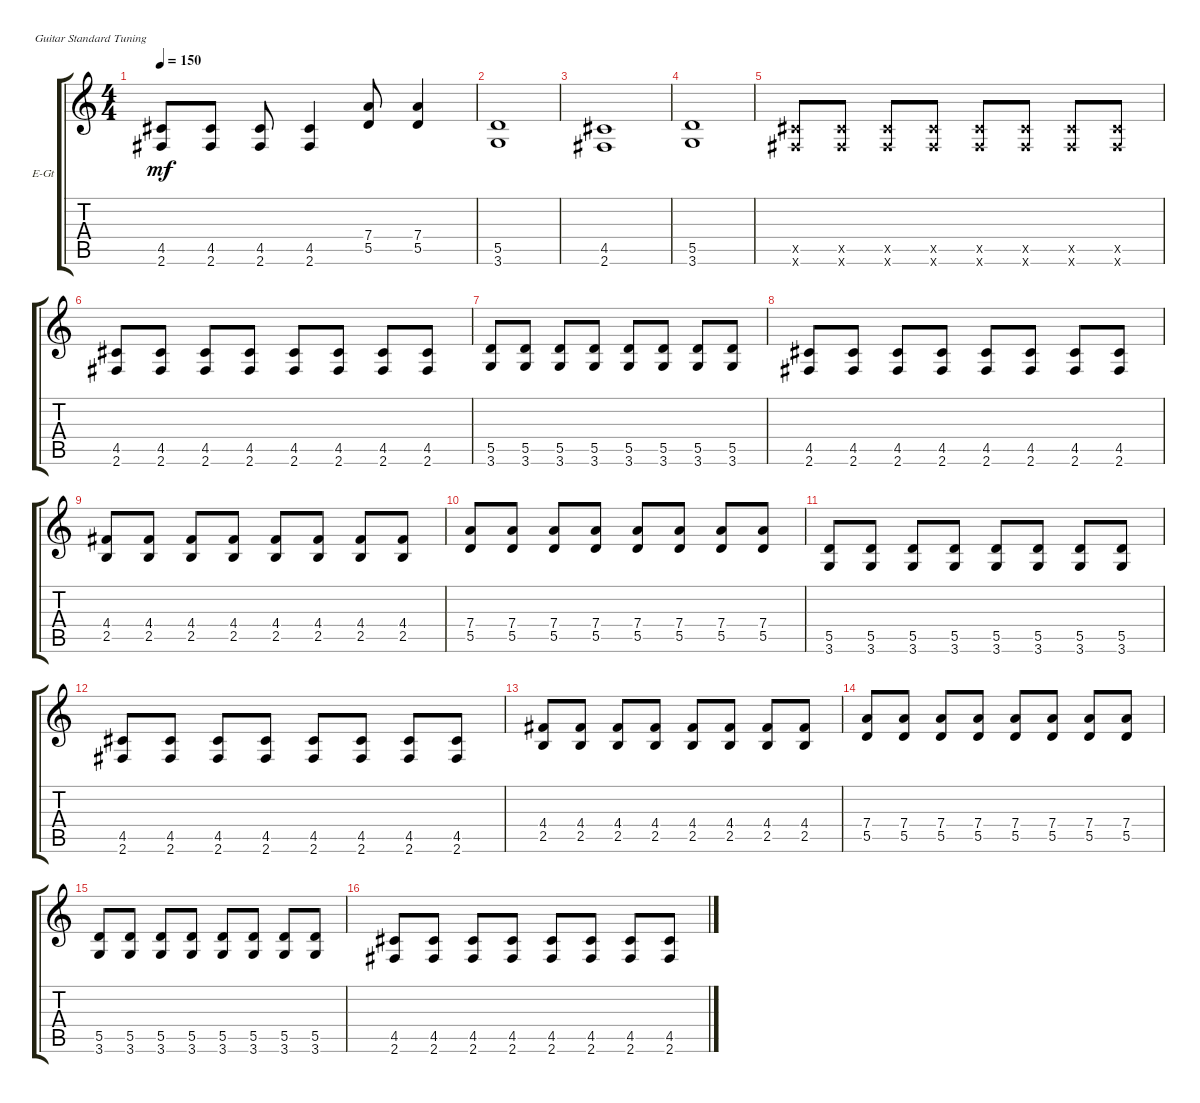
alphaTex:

\defaultSystemsLayout 4
\bracketExtendMode groupsimilarinstruments
\firstSystemTrackNameOrientation horizontal
\otherSystemsTrackNameOrientation horizontal
\track ("Electric Guitar" "E-Gt") {instrument distortionguitar}
\staff {score tabs}
\tuning (E4 B3 G3 D3 A2 E2)
\ts (4 4)
\tempo 150
\clef g2
\ks c
(2.6 4.5).8{dy mf} (2.6 4.5).8 (2.6 4.5).8 (2.6 4.5).4 (5.5 7.4).8 (5.5 7.4).4 |
(3.6 5.5).1 |
(2.6 4.5).1 |
(3.6 5.5).1 |
(2.6{x} 4.5{x}).8 (2.6{x} 4.5{x}).8 (2.6{x} 4.5{x}).8 (2.6{x} 4.5{x}).8 (2.6{x} 4.5{x}).8 (2.6{x} 4.5{x}).8 (2.6{x} 4.5{x}).8 (2.6{x} 4.5{x}).8 |
(2.6 4.5).8 (2.6 4.5).8 (2.6 4.5).8 (2.6 4.5).8 (2.6 4.5).8 (2.6 4.5).8 (2.6 4.5).8 (2.6 4.5).8 |
(3.6 5.5).8 (5.5 3.6).8 (3.6 5.5).8 (5.5 3.6).8 (3.6 5.5).8 (5.5 3.6).8 (3.6 5.5).8 (5.5 3.6).8 |
(2.6 4.5).8 (2.6 4.5).8 (2.6 4.5).8 (2.6 4.5).8 (2.6 4.5).8 (2.6 4.5).8 (2.6 4.5).8 (2.6 4.5).8 |
(2.5 4.4).8 (2.5 4.4).8 (2.5 4.4).8 (2.5 4.4).8 (2.5 4.4).8 (2.5 4.4).8 (2.5 4.4).8 (2.5 4.4).8 |
(5.5 7.4).8 (5.5 7.4).8 (5.5 7.4).8 (5.5 7.4).8 (5.5 7.4).8 (5.5 7.4).8 (5.5 7.4).8 (5.5 7.4).8 |
(3.6 5.5).8 (5.5 3.6).8 (3.6 5.5).8 (5.5 3.6).8 (3.6 5.5).8 (5.5 3.6).8 (3.6 5.5).8 (5.5 3.6).8 |
(2.6 4.5).8 (2.6 4.5).8 (2.6 4.5).8 (2.6 4.5).8 (2.6 4.5).8 (2.6 4.5).8 (2.6 4.5).8 (2.6 4.5).8 |
(2.5 4.4).8 (2.5 4.4).8 (2.5 4.4).8 (2.5 4.4).8 (2.5 4.4).8 (2.5 4.4).8 (2.5 4.4).8 (2.5 4.4).8 |
(5.5 7.4).8 (5.5 7.4).8 (5.5 7.4).8 (5.5 7.4).8 (5.5 7.4).8 (5.5 7.4).8 (5.5 7.4).8 (5.5 7.4).8 |
(3.6 5.5).8 (5.5 3.6).8 (3.6 5.5).8 (5.5 3.6).8 (3.6 5.5).8 (5.5 3.6).8 (3.6 5.5).8 (5.5 3.6).8 |
(2.6 4.5).8 (2.6 4.5).8 (2.6 4.5).8 (2.6 4.5).8 (2.6 4.5).8 (2.6 4.5).8 (2.6 4.5).8 (2.6 4.5).8
